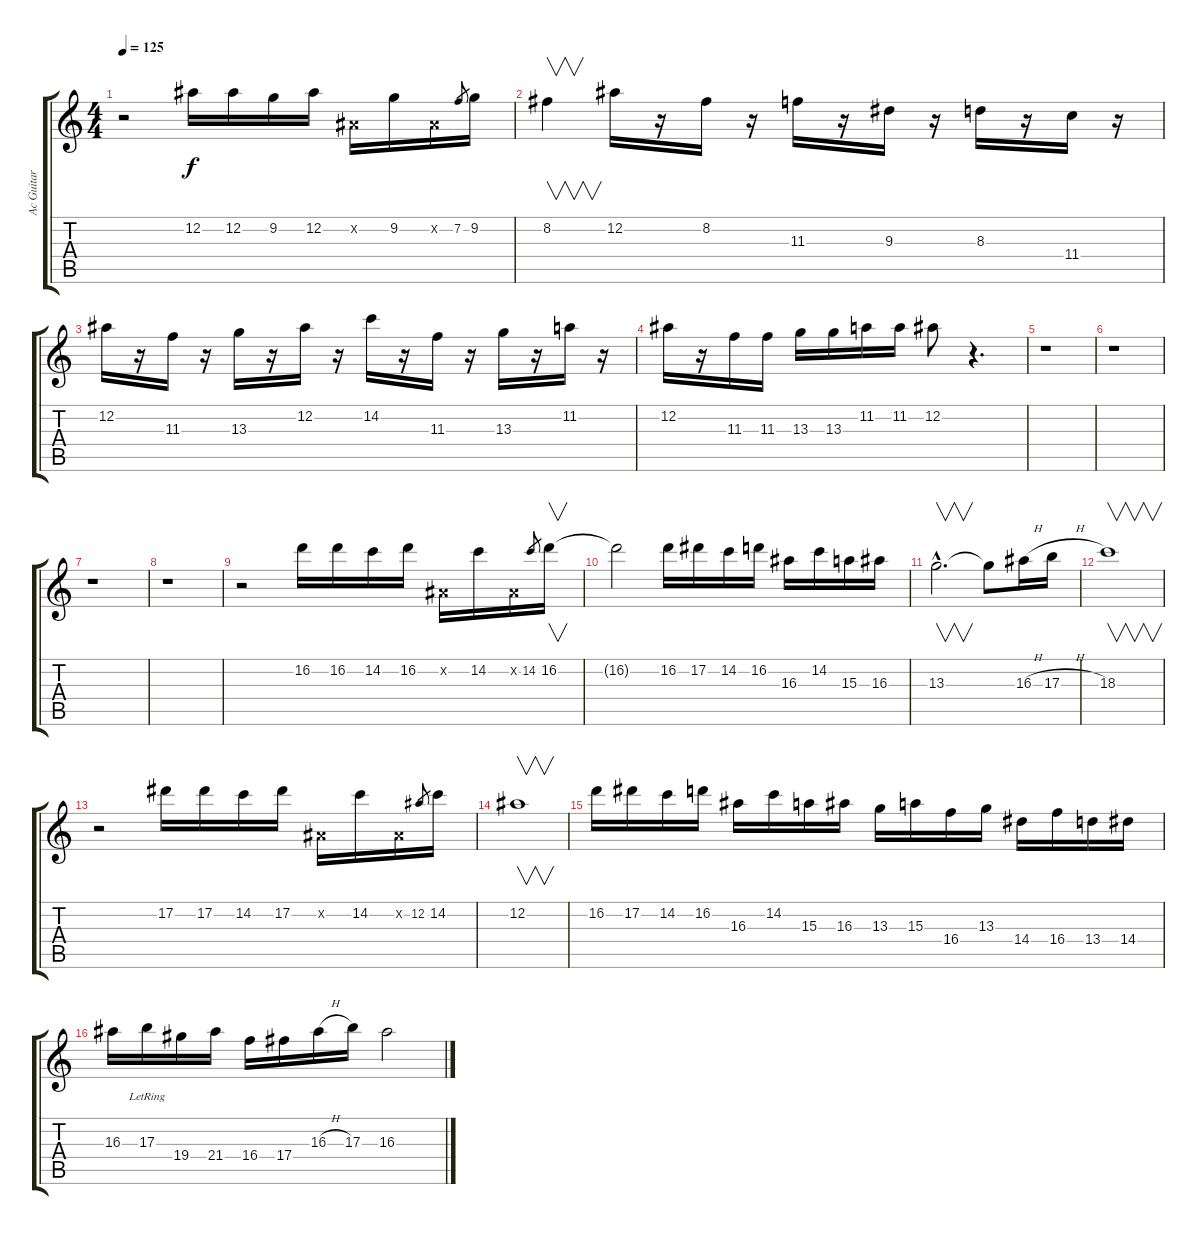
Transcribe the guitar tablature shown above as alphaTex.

\track ("Ac Guitar 1" "Ac Guitar ") {instrument electricguitarjazz}
\staff {score tabs}
\tuning (Eb4 Bb3 Gb3 Db3 Ab2 Eb2) {hide}
\ts (4 4)
\tempo 125
\clef g2
\ks c
r.2{dy f} 12.2.16 12.2.16 9.2.16 12.2.16 0.2{x}.16 9.2.16 0.2{x}.16 7.2.8{gr} 9.2.16 |
8.2.4{v} 12.2.16 r.16 8.2.16 r.16 11.3.16 r.16 9.3.16 r.16 8.3.16 r.16 11.4.16 r.16 |
12.2.16 r.16 11.3.16 r.16 13.3.16 r.16 12.2.16 r.16 14.2.16 r.16 11.3.16 r.16 13.3.16 r.16 11.2.16 r.16 |
12.2.16 r.16 11.3.16 11.3.16 13.3.16 13.3.16 11.2.16 11.2.16 12.2.8 r.4{d} |
r.1 |
r.1 |
r.1 |
r.1 |
r.2 16.2.16 16.2.16 14.2.16 16.2.16 0.2{x}.16 14.2.16 0.2{x}.16 14.2.8{gr} 16.2.16{v} |
16.2{t}.2 16.2.16 17.2.16 14.2.16 16.2.16 16.3.16 14.2.16 15.3.16 16.3.16 |
13.3{hac}.2{v d} 13.3{t}.8 16.3{h}.16 17.3{h}.16 |
18.3.1{v} |
r.2 17.2.16 17.2.16 14.2.16 17.2.16 0.2{x}.16 14.2.16 0.2{x}.16 12.2.8{gr} 14.2.16 |
12.2.1{v} |
16.2.16 17.2.16 14.2.16 16.2.16 16.3.16 14.2.16 15.3.16 16.3.16 13.3.16 15.3.16 16.4.16 13.3.16 14.4.16 16.4.16 13.4.16 14.4.16 |
16.3.16 17.3{lr}.16 19.4.16 21.4.16 16.4.16 17.4.16 16.3{h}.16 17.3.16 16.3.2
